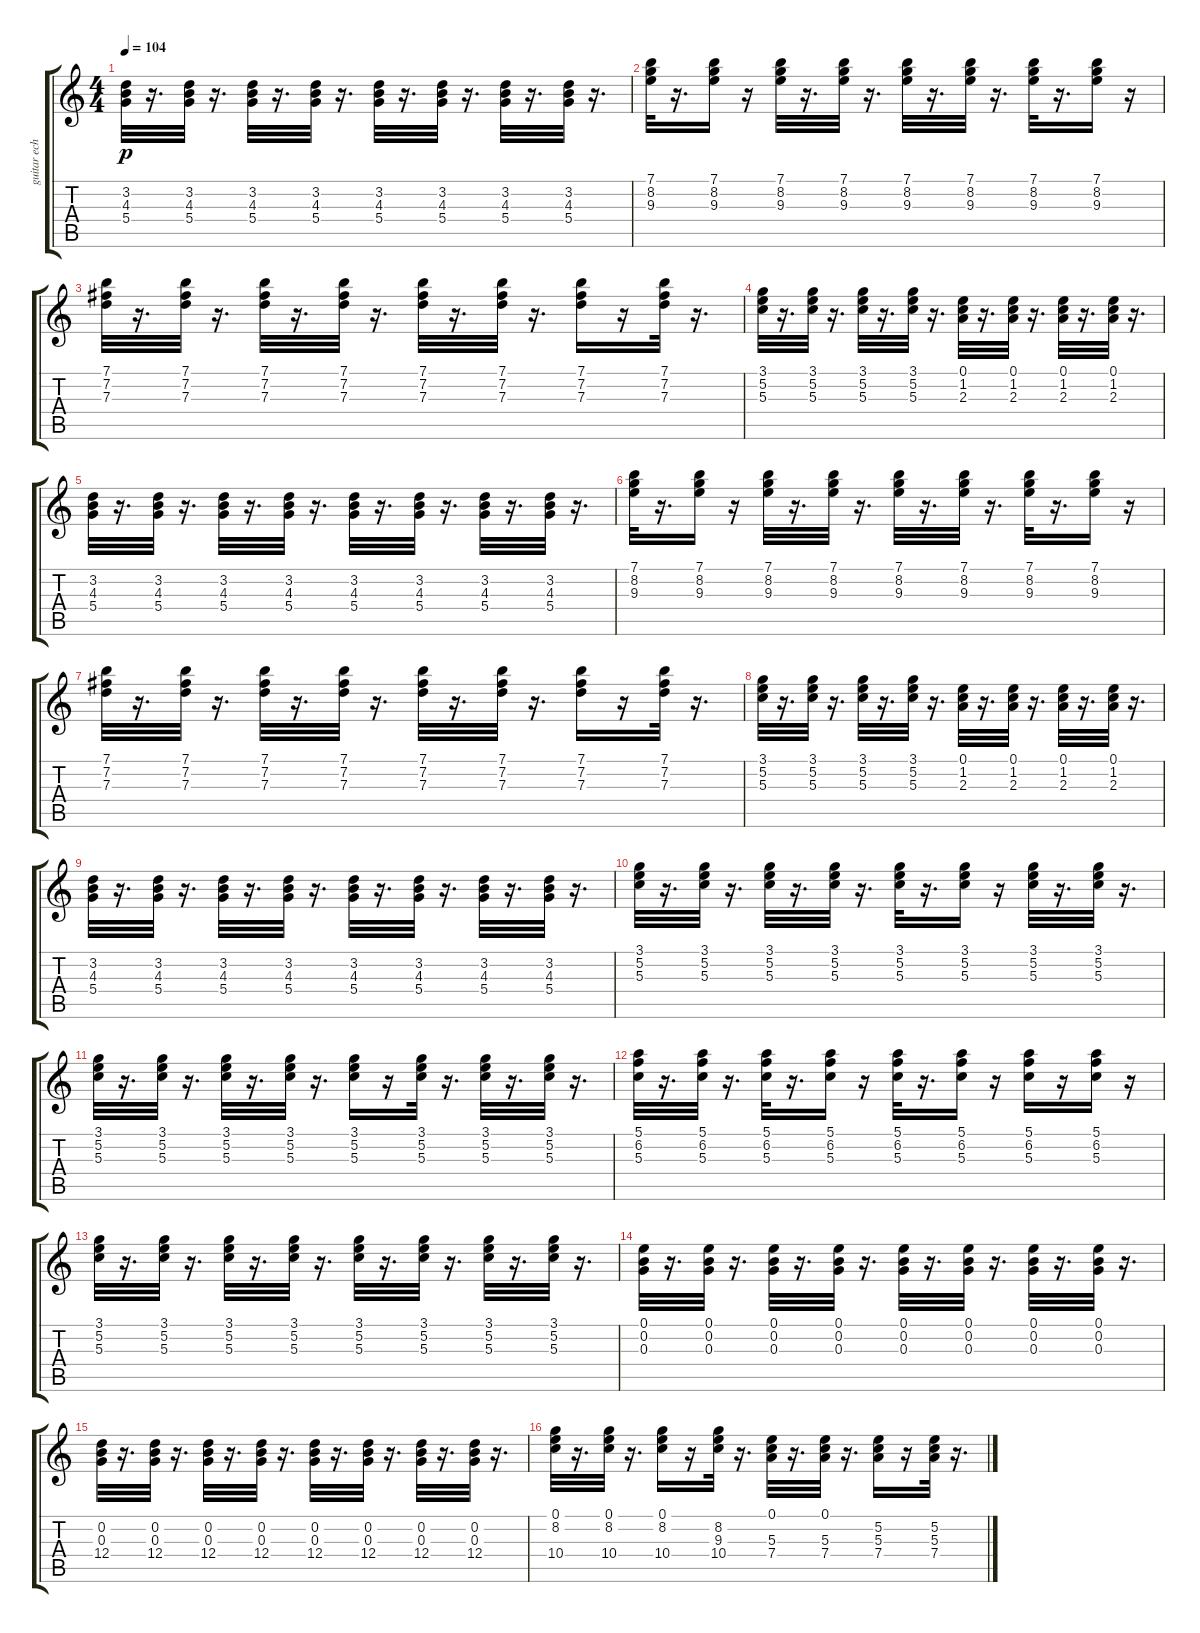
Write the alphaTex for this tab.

\track ("guitar echo" "guitar ech") {instrument acousticbass}
\staff {score tabs}
\tuning (E4 B3 G3 D3 A2 E2) {hide}
\ts (4 4)
\tempo 104
\clef g2
\ks c
(3.2 4.3 5.4).32{dy p} r.16{d} (3.2 4.3 5.4).32 r.16{d} (3.2 4.3 5.4).32 r.16{d} (3.2 4.3 5.4).32 r.16{d} (3.2 4.3 5.4).32 r.16{d} (3.2 4.3 5.4).32 r.16{d} (3.2 4.3 5.4).32 r.16{d} (3.2 4.3 5.4).32 r.16{d} |
(7.1 8.2 9.3).32 r.16{d} (7.1 8.2 9.3).16 r.16 (7.1 8.2 9.3).32 r.16{d} (7.1 8.2 9.3).32 r.16{d} (7.1 8.2 9.3).32 r.16{d} (7.1 8.2 9.3).32 r.16{d} (7.1 8.2 9.3).32 r.16{d} (7.1 8.2 9.3).16 r.16 |
(7.1 7.2 7.3).32 r.16{d} (7.1 7.2 7.3).32 r.16{d} (7.1 7.2 7.3).32 r.16{d} (7.1 7.2 7.3).32 r.16{d} (7.1 7.2 7.3).32 r.16{d} (7.1 7.2 7.3).32 r.16{d} (7.1 7.2 7.3).16 r.16 (7.1 7.2 7.3).32 r.16{d} |
(3.1 5.2 5.3).32 r.16{d} (3.1 5.2 5.3).32 r.16{d} (3.1 5.2 5.3).32 r.16{d} (3.1 5.2 5.3).32 r.16{d} (0.1 1.2 2.3).32 r.16{d} (0.1 1.2 2.3).32 r.16{d} (0.1 1.2 2.3).32 r.16{d} (0.1 1.2 2.3).32 r.16{d} |
(3.2 4.3 5.4).32 r.16{d} (3.2 4.3 5.4).32 r.16{d} (3.2 4.3 5.4).32 r.16{d} (3.2 4.3 5.4).32 r.16{d} (3.2 4.3 5.4).32 r.16{d} (3.2 4.3 5.4).32 r.16{d} (3.2 4.3 5.4).32 r.16{d} (3.2 4.3 5.4).32 r.16{d} |
(7.1 8.2 9.3).32 r.16{d} (7.1 8.2 9.3).16 r.16 (7.1 8.2 9.3).32 r.16{d} (7.1 8.2 9.3).32 r.16{d} (7.1 8.2 9.3).32 r.16{d} (7.1 8.2 9.3).32 r.16{d} (7.1 8.2 9.3).32 r.16{d} (7.1 8.2 9.3).16 r.16 |
(7.1 7.2 7.3).32 r.16{d} (7.1 7.2 7.3).32 r.16{d} (7.1 7.2 7.3).32 r.16{d} (7.1 7.2 7.3).32 r.16{d} (7.1 7.2 7.3).32 r.16{d} (7.1 7.2 7.3).32 r.16{d} (7.1 7.2 7.3).16 r.16 (7.1 7.2 7.3).32 r.16{d} |
(3.1 5.2 5.3).32 r.16{d} (3.1 5.2 5.3).32 r.16{d} (3.1 5.2 5.3).32 r.16{d} (3.1 5.2 5.3).32 r.16{d} (0.1 1.2 2.3).32 r.16{d} (0.1 1.2 2.3).32 r.16{d} (0.1 1.2 2.3).32 r.16{d} (0.1 1.2 2.3).32 r.16{d} |
(3.2 4.3 5.4).32 r.16{d} (3.2 4.3 5.4).32 r.16{d} (3.2 4.3 5.4).32 r.16{d} (3.2 4.3 5.4).32 r.16{d} (3.2 4.3 5.4).32 r.16{d} (3.2 4.3 5.4).32 r.16{d} (3.2 4.3 5.4).32 r.16{d} (3.2 4.3 5.4).32 r.16{d} |
(3.1 5.2 5.3).32 r.16{d} (3.1 5.2 5.3).32 r.16{d} (3.1 5.2 5.3).32 r.16{d} (3.1 5.2 5.3).32 r.16{d} (3.1 5.2 5.3).32 r.16{d} (3.1 5.2 5.3).16 r.16 (3.1 5.2 5.3).32 r.16{d} (3.1 5.2 5.3).32 r.16{d} |
(3.1 5.2 5.3).32 r.16{d} (3.1 5.2 5.3).32 r.16{d} (3.1 5.2 5.3).32 r.16{d} (3.1 5.2 5.3).32 r.16{d} (3.1 5.2 5.3).16 r.16 (3.1 5.2 5.3).32 r.16{d} (3.1 5.2 5.3).32 r.16{d} (3.1 5.2 5.3).32 r.16{d} |
(5.1 6.2 5.3).32 r.16{d} (5.1 6.2 5.3).32 r.16{d} (5.1 6.2 5.3).32 r.16{d} (5.1 6.2 5.3).16 r.16 (5.1 6.2 5.3).32 r.16{d} (5.1 6.2 5.3).16 r.16 (5.1 6.2 5.3).16 r.16 (5.1 6.2 5.3).16 r.16 |
(3.1 5.2 5.3).32 r.16{d} (3.1 5.2 5.3).32 r.16{d} (3.1 5.2 5.3).32 r.16{d} (3.1 5.2 5.3).32 r.16{d} (3.1 5.2 5.3).32 r.16{d} (3.1 5.2 5.3).32 r.16{d} (3.1 5.2 5.3).32 r.16{d} (3.1 5.2 5.3).32 r.16{d} |
(0.1 0.2 0.3).32 r.16{d} (0.1 0.2 0.3).32 r.16{d} (0.1 0.2 0.3).32 r.16{d} (0.1 0.2 0.3).32 r.16{d} (0.1 0.2 0.3).32 r.16{d} (0.1 0.2 0.3).32 r.16{d} (0.1 0.2 0.3).32 r.16{d} (0.1 0.2 0.3).32 r.16{d} |
(0.2 0.3 12.4).32 r.16{d} (0.2 0.3 12.4).32 r.16{d} (0.2 0.3 12.4).32 r.16{d} (0.2 0.3 12.4).32 r.16{d} (0.2 0.3 12.4).32 r.16{d} (0.2 0.3 12.4).32 r.16{d} (0.2 0.3 12.4).32 r.16{d} (0.2 0.3 12.4).32 r.16{d} |
(0.1 8.2 10.4).32 r.16{d} (0.1 8.2 10.4).32 r.16{d} (0.1 8.2 10.4).16 r.16 (8.2 9.3 10.4).32 r.16{d} (0.1 5.3 7.4).32 r.16{d} (0.1 5.3 7.4).32 r.16{d} (5.2 5.3 7.4).16 r.16 (5.2 5.3 7.4).32 r.16{d}
